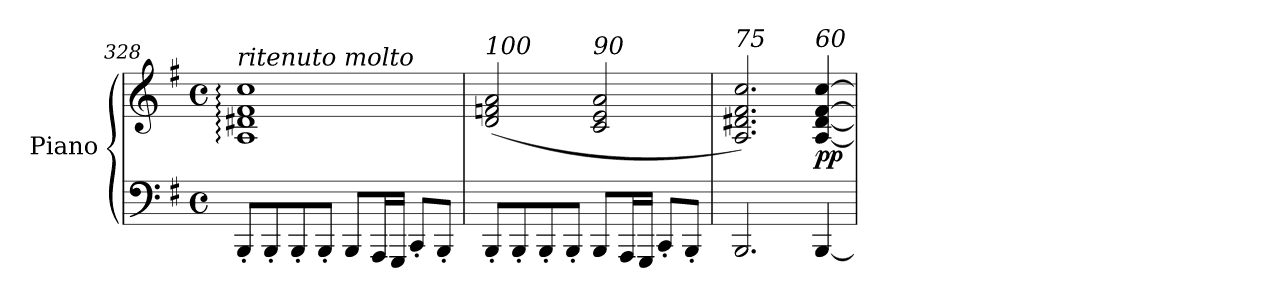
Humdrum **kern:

**kern	**kern	**dynam
*part1	*part1	*part1
*staff2	*staff1	*staff1/2
*I"Piano	*	*
*I'Pno	*	*
!!LO:LB:g=z
*clefF4	*clefG2	*
*k[f#]	*k[f#]	*
*M4/4	*M4/4	*
*met(c)	*met(c)	*
=328	=328	=328
!	!LO:TX:a:i:t=ritenuto molto	!
8BBB'/L	1A: 1d#X: 1f#: 1cc:	.
8BBB'/	.	.
8BBB'/	.	.
8BBB'/J	.	.
8BBB/L	.	.
16AAA/L	.	.
16GGG/JJ	.	.
8CC'/L	.	.
8BBB'/J	.	.
=329	=329	=329
!	!LO:TX:a:i:t=100	!
8BBB'/L	(>2d/ 2fn/ 2a/	.
8BBB'/	.	.
8BBB'/	.	.
8BBB'/J	.	.
!	!LO:TX:a:i:t=90	!
8BBB/L	2c/ 2e/ 2a/	.
16AAA/L	.	.
16GGG/JJ	.	.
8CC'/L	.	.
8BBB'/J	.	.
=330	=330	=330
!	!LO:TX:a:i:t=75	!
2.BBB/	2.A/ 2.d#X/ 2.f#/ 2.cc/)	.
!	!LO:TX:a:i:t=60	!
!	!	!LO:DY:b
[4BBB/	[4A/ [4d#/ [4f#/ [4cc/	pp
=	=	=
*-	*-	*-
